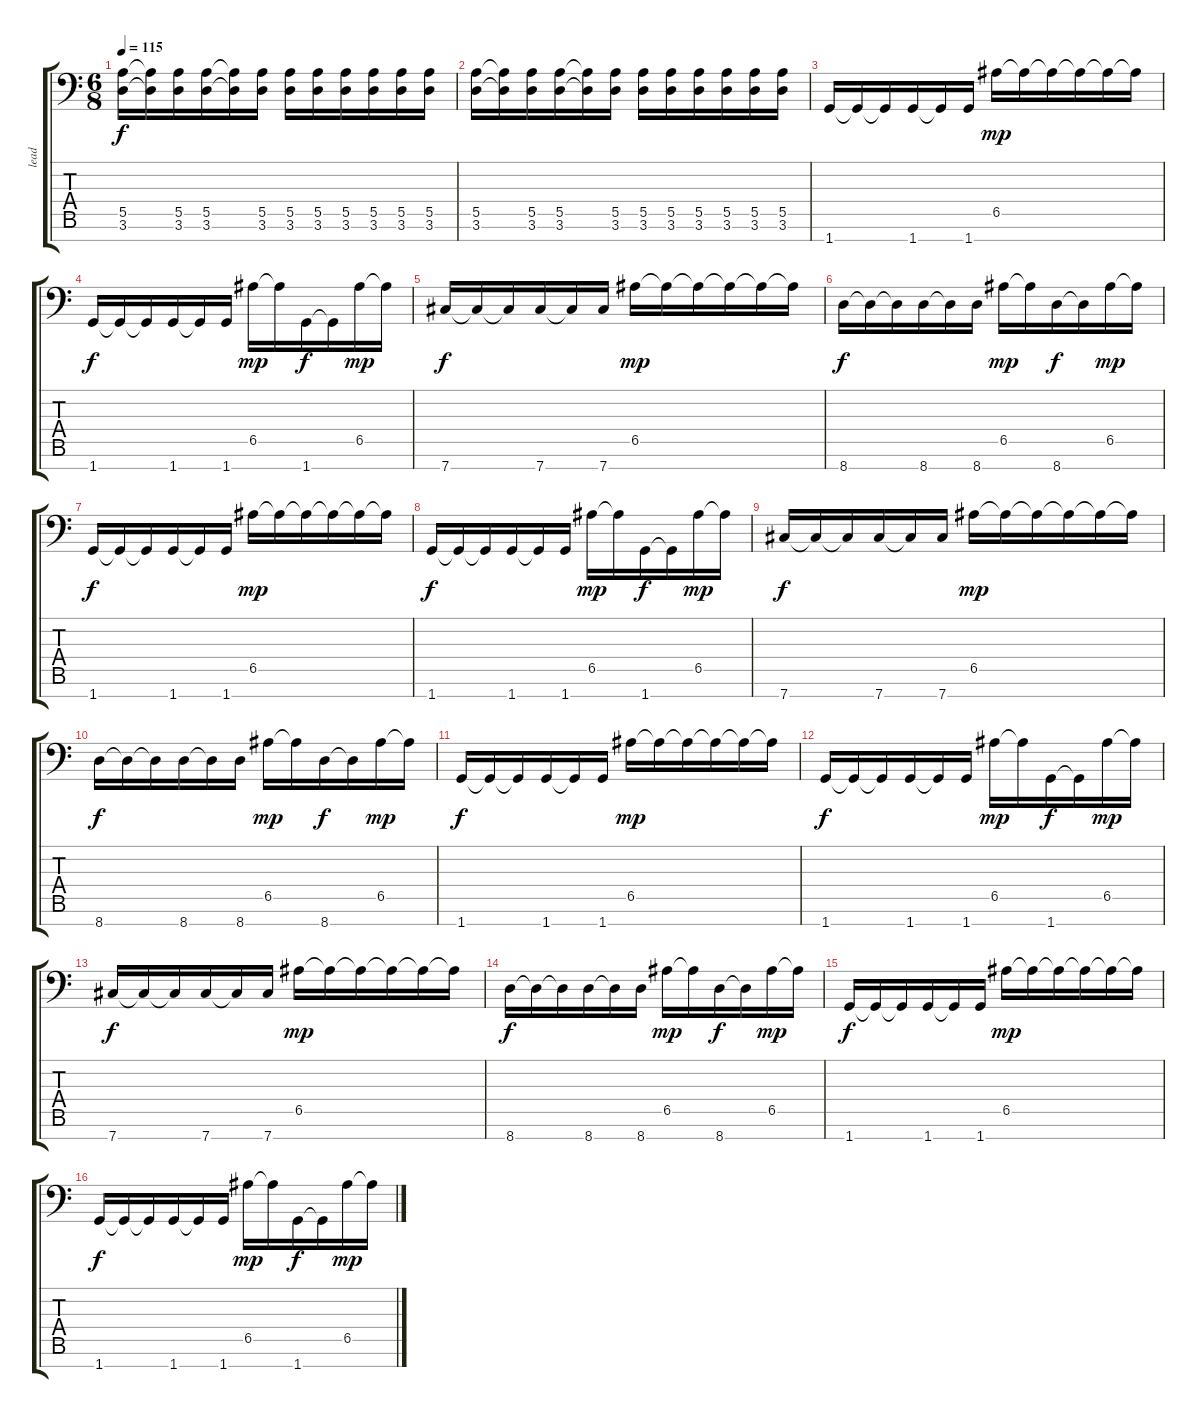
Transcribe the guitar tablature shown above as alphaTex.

\track ("lead" "lead") {instrument distortionguitar}
\staff {score tabs}
\tuning (B3 G3 D3 A2 E2 B1 Gb1) {hide}
\ts (6 8)
\tempo 115
\clef f4
\ks c
(5.5 3.6).16{dy f} (5.5{t} 3.6{t}).16 (5.5 3.6).16 (5.5 3.6).16 (5.5{t} 3.6{t}).16 (5.5 3.6).16 (5.5 3.6).16 (5.5 3.6).16 (5.5 3.6).16 (5.5 3.6).16 (5.5 3.6).16 (5.5 3.6).16 |
(5.5 3.6).16 (5.5{t} 3.6{t}).16 (5.5 3.6).16 (5.5 3.6).16 (5.5{t} 3.6{t}).16 (5.5 3.6).16 (5.5 3.6).16 (5.5 3.6).16 (5.5 3.6).16 (5.5 3.6).16 (5.5 3.6).16 (5.5 3.6).16 |
1.7.16 1.7{t}.16 1.7{t}.16 1.7.16 1.7{t}.16 1.7.16 6.5.16{dy mp} 6.5{t}.16 6.5{t}.16 6.5{t}.16 6.5{t}.16 6.5{t}.16 |
1.7.16{dy f} 1.7{t}.16 1.7{t}.16 1.7.16 1.7{t}.16 1.7.16 6.5.16{dy mp} 6.5{t}.16 1.7.16{dy f} 1.7{t}.16 6.5.16{dy mp} 6.5{t}.16 |
7.7.16{dy f} 7.7{t}.16 7.7{t}.16 7.7.16 7.7{t}.16 7.7.16 6.5.16{dy mp} 6.5{t}.16 6.5{t}.16 6.5{t}.16 6.5{t}.16 6.5{t}.16 |
8.7.16{dy f} 8.7{t}.16 8.7{t}.16 8.7.16 8.7{t}.16 8.7.16 6.5.16{dy mp} 6.5{t}.16 8.7.16{dy f} 8.7{t}.16 6.5.16{dy mp} 6.5{t}.16 |
1.7.16{dy f} 1.7{t}.16 1.7{t}.16 1.7.16 1.7{t}.16 1.7.16 6.5.16{dy mp} 6.5{t}.16 6.5{t}.16 6.5{t}.16 6.5{t}.16 6.5{t}.16 |
1.7.16{dy f} 1.7{t}.16 1.7{t}.16 1.7.16 1.7{t}.16 1.7.16 6.5.16{dy mp} 6.5{t}.16 1.7.16{dy f} 1.7{t}.16 6.5.16{dy mp} 6.5{t}.16 |
7.7.16{dy f} 7.7{t}.16 7.7{t}.16 7.7.16 7.7{t}.16 7.7.16 6.5.16{dy mp} 6.5{t}.16 6.5{t}.16 6.5{t}.16 6.5{t}.16 6.5{t}.16 |
8.7.16{dy f} 8.7{t}.16 8.7{t}.16 8.7.16 8.7{t}.16 8.7.16 6.5.16{dy mp} 6.5{t}.16 8.7.16{dy f} 8.7{t}.16 6.5.16{dy mp} 6.5{t}.16 |
1.7.16{dy f} 1.7{t}.16 1.7{t}.16 1.7.16 1.7{t}.16 1.7.16 6.5.16{dy mp} 6.5{t}.16 6.5{t}.16 6.5{t}.16 6.5{t}.16 6.5{t}.16 |
1.7.16{dy f} 1.7{t}.16 1.7{t}.16 1.7.16 1.7{t}.16 1.7.16 6.5.16{dy mp} 6.5{t}.16 1.7.16{dy f} 1.7{t}.16 6.5.16{dy mp} 6.5{t}.16 |
7.7.16{dy f} 7.7{t}.16 7.7{t}.16 7.7.16 7.7{t}.16 7.7.16 6.5.16{dy mp} 6.5{t}.16 6.5{t}.16 6.5{t}.16 6.5{t}.16 6.5{t}.16 |
8.7.16{dy f} 8.7{t}.16 8.7{t}.16 8.7.16 8.7{t}.16 8.7.16 6.5.16{dy mp} 6.5{t}.16 8.7.16{dy f} 8.7{t}.16 6.5.16{dy mp} 6.5{t}.16 |
1.7.16{dy f} 1.7{t}.16 1.7{t}.16 1.7.16 1.7{t}.16 1.7.16 6.5.16{dy mp} 6.5{t}.16 6.5{t}.16 6.5{t}.16 6.5{t}.16 6.5{t}.16 |
1.7.16{dy f} 1.7{t}.16 1.7{t}.16 1.7.16 1.7{t}.16 1.7.16 6.5.16{dy mp} 6.5{t}.16 1.7.16{dy f} 1.7{t}.16 6.5.16{dy mp} 6.5{t}.16
